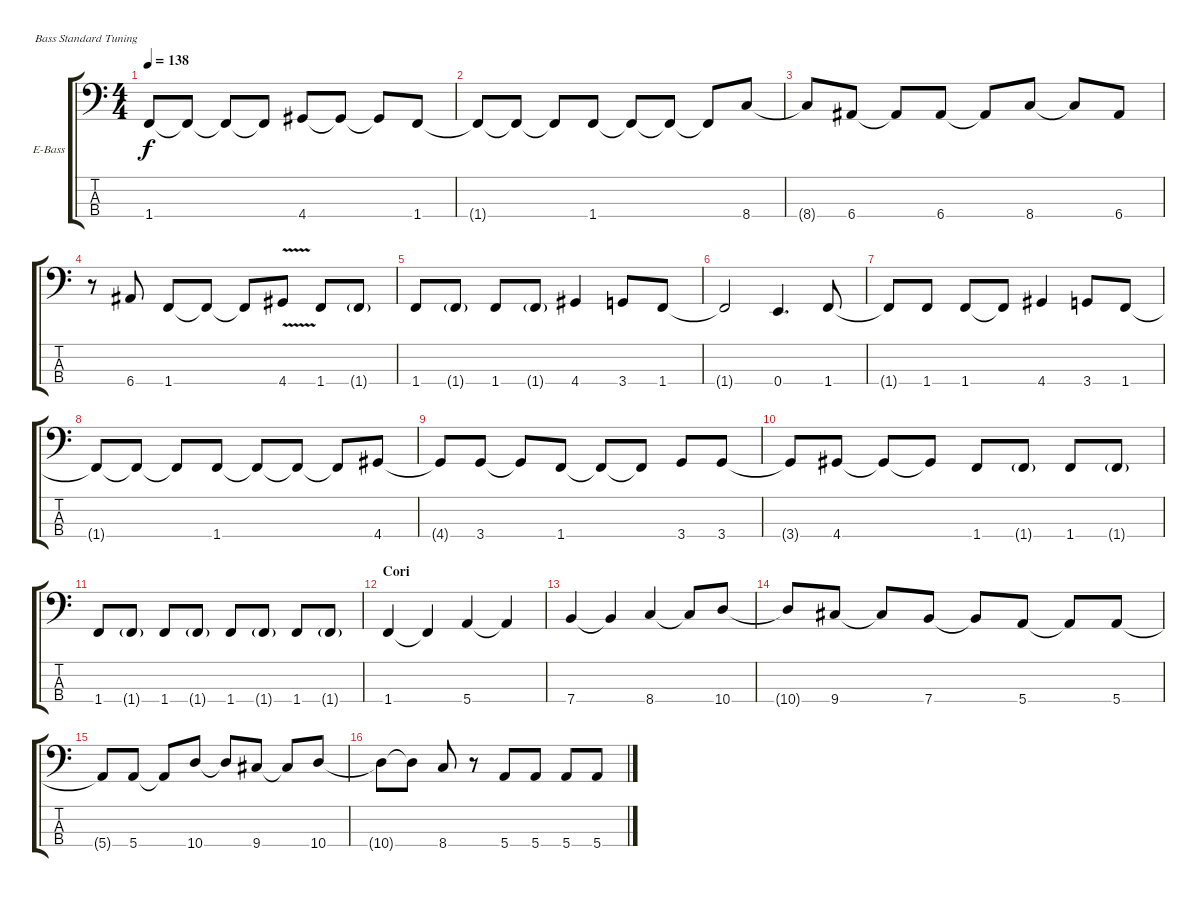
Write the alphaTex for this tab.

\defaultSystemsLayout 4
\bracketExtendMode groupsimilarinstruments
\firstSystemTrackNameOrientation horizontal
\otherSystemsTrackNameOrientation horizontal
\track ("Andreoli Bass" "E-Bass") {instrument electricbassfinger}
\staff {score tabs}
\tuning (G2 D2 A1 E1)
\ts (4 4)
\tempo 138
\clef f4
\ks c
1.4{t}.8{dy f} 1.4{t}.8 1.4{t}.8 1.4{t}.8 4.4.8 4.4{t}.8 4.4{t}.8 1.4.8 |
1.4{t}.8 1.4{t}.8 1.4{t}.8 1.4.8 1.4{t}.8 1.4{t}.8 1.4{t}.8 8.4.8 |
8.4{t}.8 6.4.8 6.4{t}.8 6.4.8 6.4{t}.8 8.4.8 8.4{t}.8 6.4.8 |
r.8 6.4.8 1.4.8 1.4{t}.8 1.4{t}.8 4.4{v}.8 1.4.8 1.4{g}.8 |
1.4.8 1.4{g}.8 1.4.8 1.4{g}.8 4.4.4 3.4.8 1.4.8 |
1.4{t}.2 0.4.4{d} 1.4.8 |
1.4{t}.8 1.4.8 1.4.8 1.4{t}.8 4.4.4 3.4.8 1.4.8 |
1.4{t}.8 1.4{t}.8 1.4{t}.8 1.4.8 1.4{t}.8 1.4{t}.8 1.4{t}.8 4.4.8 |
4.4{t}.8 3.4.8 3.4{t}.8 1.4.8 1.4{t}.8 1.4{t}.8 3.4.8 3.4.8 |
3.4{t}.8 4.4.8 4.4{t}.8 4.4{t}.8 1.4.8 1.4{g}.8 1.4.8 1.4{g}.8 |
1.4.8 1.4{g}.8 1.4.8 1.4{g}.8 1.4.8 1.4{g}.8 1.4.8 1.4{g}.8 |
\section ("" "Cori")
1.4.4 1.4{t}.4 5.4.4 5.4{t}.4 |
7.4.4 7.4{t}.4 8.4.4 8.4{t}.8 10.4.8 |
10.4{t}.8 9.4.8 9.4{t}.8 7.4.8 7.4{t}.8 5.4.8 5.4{t}.8 5.4.8 |
5.4{t}.8 5.4.8 5.4{t}.8 10.4.8 10.4{t}.8 9.4.8 9.4{t}.8 10.4.8 |
10.4{t}.8 10.4{t}.8 8.4.8 r.8 5.4.8 5.4.8 5.4.8 5.4.8
